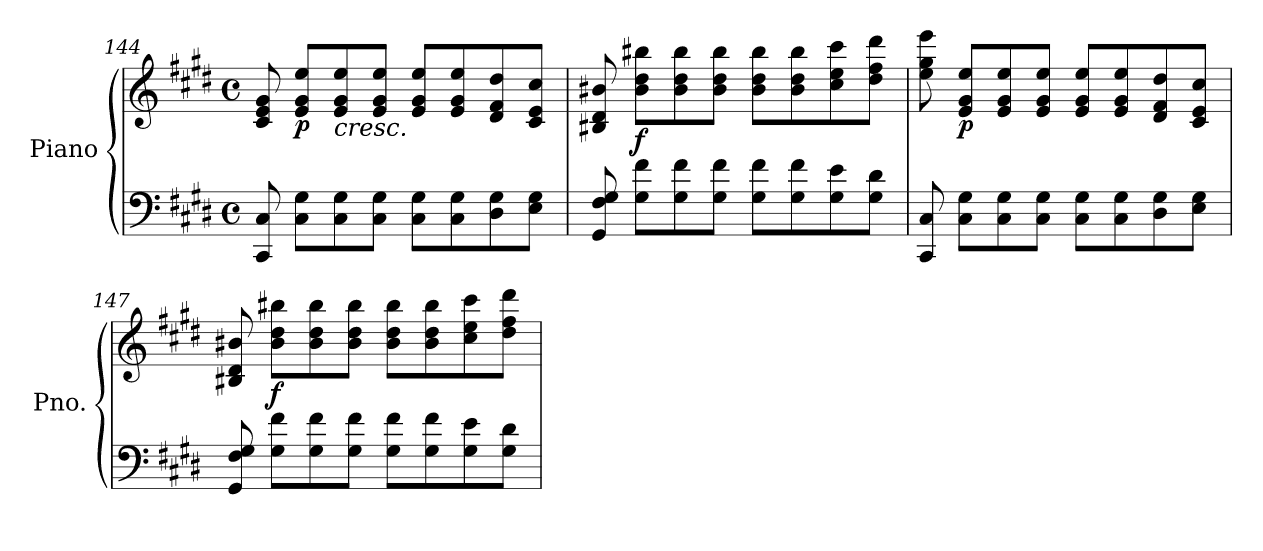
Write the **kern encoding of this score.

**kern	**kern	**dynam
*part1	*part1	*part1
*staff2	*staff1	*staff1/2
*I"Piano	*	*
*I'Pno.	*	*
*clefF4	*clefG2	*
*k[f#c#g#d#]	*k[f#c#g#d#]	*
*M4/4	*M4/4	*
*met(c)	*met(c)	*
=144	=144	=144
8CC#/ 8C#/	8c#/ 8e/ 8g#/	.
!	!	!LO:DY:b
8C#\ 8G#\L	8e/ 8g#/ 8ee/L	p
!	!	!LO:HP:b
8C#\ 8G#\	8e/ 8g#/ 8ee/	<
8C#\ 8G#\J	8e/ 8g#/ 8ee/J	.
8C#\ 8G#\L	8e/ 8g#/ 8ee/L	.
8C#\ 8G#\	8e/ 8g#/ 8ee/	.
8D#\ 8G#\	8d#/ 8f#/ 8dd#/	.
8E\ 8G#\J	8c#/ 8e/ 8cc#/J	.
=145	=145	=145
8GG#/ 8F#/ 8G#/	8B#X/ 8d#/ 8b#X/	.
!	!	!LO:DY:b
8G#\ 8f#\L	8b#\ 8dd#\ 8bb#X\L	f
8G#\ 8f#\	8b#\ 8dd#\ 8bb#\	.
8G#\ 8f#\J	8b#\ 8dd#\ 8bb#\J	.
8G#\ 8f#\L	8b#\ 8dd#\ 8bb#\L	.
8G#\ 8f#\	8b#\ 8dd#\ 8bb#\	.
8G#\ 8e\	8cc#\ 8ee\ 8ccc#\	.
8G#\ 8d#\J	8dd#\ 8ff#\ 8ddd#\J	.
=146	=146	=146
8CC#/ 8C#/	8ee\ 8gg#\ 8eee\	.
!	!	!LO:DY:b
8C#\ 8G#\L	8e/ 8g#/ 8ee/L	p
8C#\ 8G#\	8e/ 8g#/ 8ee/	.
8C#\ 8G#\J	8e/ 8g#/ 8ee/J	.
8C#\ 8G#\L	8e/ 8g#/ 8ee/L	.
8C#\ 8G#\	8e/ 8g#/ 8ee/	.
8D#\ 8G#\	8d#/ 8f#/ 8dd#/	.
8E\ 8G#\J	8c#/ 8e/ 8cc#/J	.
=147	=147	=147
8GG#/ 8F#/ 8G#/	8B#X/ 8d#/ 8b#X/	.
!	!	!LO:DY:n=1:b
8G#\ 8f#\L	8b#\ 8dd#\ 8bb#X\L	[ f
8G#\ 8f#\	8b#\ 8dd#\ 8bb#\	.
8G#\ 8f#\J	8b#\ 8dd#\ 8bb#\J	.
8G#\ 8f#\L	8b#\ 8dd#\ 8bb#\L	.
8G#\ 8f#\	8b#\ 8dd#\ 8bb#\	.
8G#\ 8e\	8cc#\ 8ee\ 8ccc#\	.
8G#\ 8d#\J	8dd#\ 8ff#\ 8ddd#\J	.
=	=	=
*-	*-	*-
